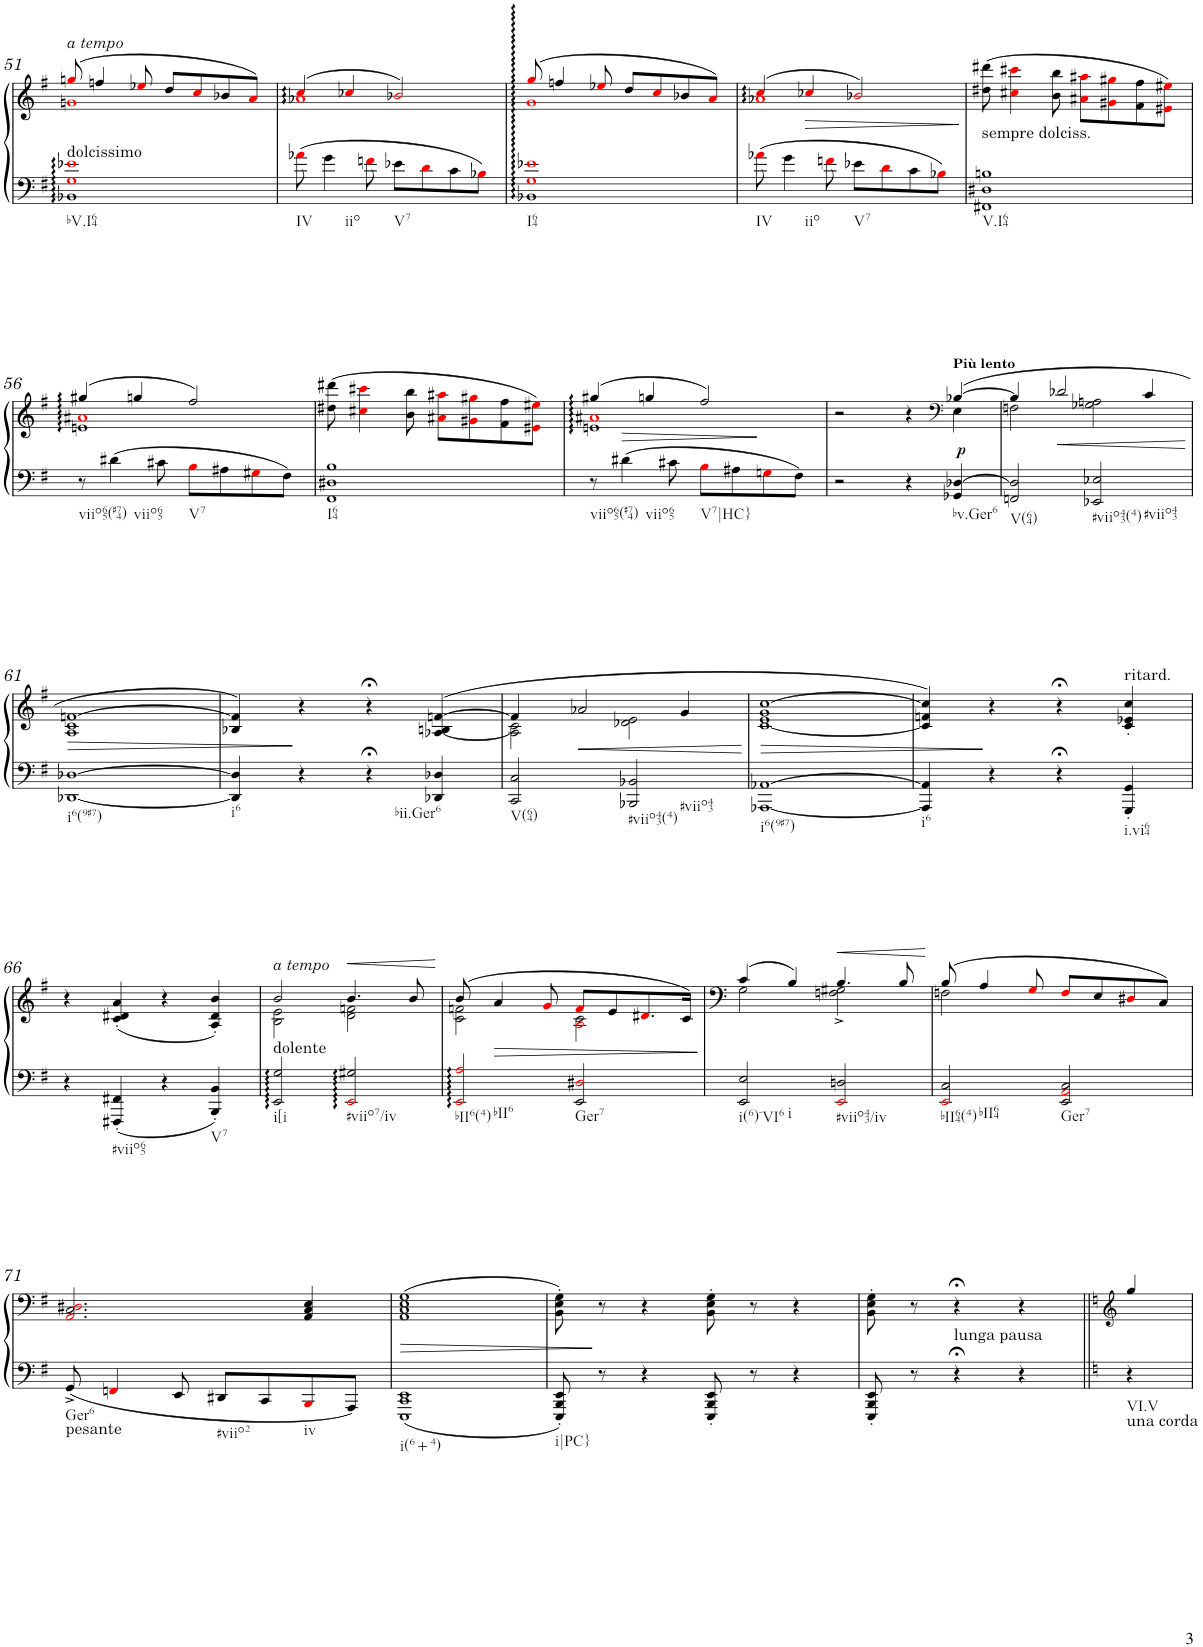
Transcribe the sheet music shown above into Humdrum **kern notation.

**kern	**kern	**dynam	**harte
*part1	*part1	*part1	*part1
*staff2	*staff1	*staff1/2	*
*I"Piano	*	*	*
*I'Pno.	*	*	*
!!LO:PB:g=z
*clefG2	*clefF4	*	*
*k[f#]	*k[f#]	*	*
*M4/4	*M4/4	*	*
*met(c)	*met(c)	*	*
=51	=51	=51	=51
*	*^	*	*
!	!LO:TX:a:i:t=a tempo	!	!	!
!LO:TX:a:t=dolcissimo	!	!	!	!
1BB-X 1Gi 1e-Xi	(8ggni/	1gni	.	.
.	4ffn/	.	.	.
.	8ee-Xi/	.	.	.
.	8dd/L	.	.	.
.	8cci/	.	.	.
.	8b-X/	.	.	.
.	8ai/J)	.	.	.
=52	=52	=52	=52	=52
8a-Xi\	(4cci/	1a-Xi	.	.
4g\	.	.	.	.
.	4cc-Xi/	.	.	.
8fni\	.	.	.	.
8e-X\L	2b-Xi/)	.	.	.
8di\	.	.	.	.
8c\	.	.	.	.
8B-Xi\J	.	.	.	.
=53	=53	=53	=53	=53
1BB-X 1Gi 1e-Xi	(8ggi/	1gi	.	.
.	4ffn/	.	.	.
.	8ee-Xi/	.	.	.
.	8dd/L	.	.	.
.	8cci/	.	.	.
.	8b-X/	.	.	.
.	8ai/J)	.	.	.
=54	=54	=54	=54	=54
8a-Xi\	(4cci/	1a-Xi	.	.
4g\	.	.	.	.
!	!	!	!LO:HP:b	!
.	4cc-Xi/	.	>	.
8fni\	.	.	.	.
8e-X\L	2b-Xi/)	.	.	.
8di\	.	.	.	.
8c\	.	.	.	.
8B-Xi\J	.	.	.	.
*	*v	*v	*	*
.	.	]	.
=55	=55	=55	=55
!	!LO:TX:b:t=sempre dolciss.	!	!
1FF#X 1D#X 1Bn	(8dd#X\ 8ddd#X\	.	.
.	4cc#Xi\ 4ccc#Xi\	.	.
.	8b\ 8bb\	.	.
.	8a#Xi\ 8aa#Xi\L	.	.
.	8g#Xi\ 8gg#Xi\	.	.
.	8f#\ 8ff#\	.	.
.	8e#Xi\ 8ee#Xi\J)	.	.
!!LO:LB:g=z
=56	=56	=56	=56
*	*^	*	*
8r	(4gg#X/	1en 1a#Xi	.	.
4d#X\	.	.	.	.
.	4ggn/	.	.	.
8c#X\	.	.	.	.
8Bi\L	2ff#/)	.	.	.
8A#X\	.	.	.	.
8G#Xi\	.	.	.	.
8F#\J	.	.	.	.
*	*v	*v	*	*
=57	=57	=57	=57
1FF# 1D#X 1B	(8dd#X\ 8ddd#X\	.	.
.	4cc#Xi\ 4ccc#Xi\	.	.
.	8b\ 8bb\	.	.
.	8a#Xi\ 8aa#Xi\L	.	.
.	8g#Xi\ 8gg#Xi\	.	.
.	8f#\ 8ff#\	.	.
.	8e#Xi\ 8ee#Xi\J)	.	.
=58	=58	=58	=58
*	*^	*	*
8r	(4gg#X/	1en 1a#Xi	.	.
4d#X\	.	.	.	.
.	4ggn/	.	.	.
8c#X\	.	.	.	.
8Bi\L	2ff#/)	.	.	.
8A#X\	.	.	.	.
8Gni\	.	.	.	.
8F#\J	.	.	.	.
=59	=59	=59	=59	=59
2r	2r	2ryy	.	.
4r	4r	4ryy	.	.
*	*clefF4	*	*	*
!	!LO:TX:a:B:t=Più lento	!	!	!
!	!	!	!LO:DY:b	!
4GG-X/ [4D-X/	([4B-X/	4E\	p	.
=60	=60	=60	=60	=60
2FFn/ 2D-/]	4B-/]	2Fn\	.	.
!	!	!	!LO:HP:b	!
.	2d-X/	.	<	.
2EE-X/ 2E-X/	.	2G-X\ 2An\	.	.
.	4c/	.	.	.
*	*v	*v	*	*
.	.	[	.
!!LO:LB:g=z
=61	=61	=61	=61
!	!	!LO:HP:b	!
[1DD-X [1D-X	1A 1c [1fn	>	.
=62	=62	=62	=62
4DD-/] 4D-/]	4B-X/ 4f/])	.	.
4r	4r	]	.
4r;<	4r;<	.	.
4DD-X/ 4D-X/	([4A-X/ 4Bn/ [4fn/	.	.
=63	=63	=63	=63
*	*^	*	*
2CC/ 2C/	4f/]	2A-\] 2c\	.	.
!	!	!	!LO:HP:b	!
.	2a-X/	.	<	.
2BBB-X/ 2BB-X/	.	2d-X\ 2e\	.	.
.	4g/	.	.	.
*	*v	*v	*	*
.	.	[	.
=64	=64	=64	=64
!	!	!LO:HP:b	!
[1AAA-X [1AA-X	[1c 1e 1g [1cc	>	.
=65	=65	=65	=65
4AAA-/] 4AA-/]	4c/] 4fn/ 4cc/])	.	.
4r	4r	]	.
4r;<	4r;<	.	.
!	!LO:TX:a:t=ritard.	!	!
4GGG/' 4GG/'	4c/' 4e-X/' 4cc/'	.	.
!!LO:LB:g=z
=66	=66	=66	=66
4r	4r	.	.
4FFF#X/' 4FF#X/'	(4c/' 4d#X/' 4a/'	.	.
4r	4r	.	.
4BBB/' 4BB/'	4A/' 4d#/' 4b/')	.	.
=67	=67	=67	=67
*	*^	*	*
!	!LO:TX:a:i:t=a tempo	!	!	!
!LO:TX:a:t=dolente	!	!	!	!
2EE/ 2G/	2b/	2B\ 2e\	.	.
!	!	!	!LO:HP:b	!
2EEi/ 2G#X/	4.b/	2d\ 2fn\	<	.
.	8b/	.	.	.
*	*v	*v	*	*
.	.	[	.
=68	=68	=68	=68
*	*^	*	*
2EEi/ 2Ai/	(8b/	2c\ 2fn\	.	.
!	!	!	!LO:HP:b	!
.	4a/	.	>	.
.	8gi/	.	.	.
!	!	!	!	!LO:H:kt=Ger7
2EE/ 2D#Xi/	8fi/L	2Ai\ 2c\	.	N
.	8e/	.	.	.
.	8.d#Xi/	.	.	.
.	16c/Jk)	.	.	.
*	*v	*v	*	*
.	.	]	.
=69	=69	=69	=69
*	*^	*	*
2EE/ 2E/	(4c/	2G\	.	.
.	4B/)	.	.	.
!	!	!	!LO:HP:b	!
2EEi/ 2Dn/	4.B/	2Fn\^ 2G#X\^	<	.
.	8B/	.	.	.
*	*v	*v	*	*
.	.	[	.
=70	=70	=70	=70
*	*^	*	*
2EEi/ 2C/	(8B/	2Fn\	.	.
.	4A/	.	.	.
.	8Gi/	.	.	.
!	!	!	!	!LO:H:kt=Ger7
2EE/ 2AAi/ 2C/	8Fi/L	2ryy	.	N
.	8E/	.	.	.
.	8D#Xi/	.	.	.
.	8C/J)	.	.	.
*	*v	*v	*	*
!!LO:LB:g=z
=71	=71	=71	=71
!LO:TX:b:t=pesante	!	!	!LO:H:kt=Ger6
8GG^/	2.AAi/ 2.C/ 2.D#Xi/	.	N
4FFni/	.	.	.
8EE/	.	.	.
8DD#X/L	.	.	.
8CC/	.	.	.
8BBBi/	4AA/ 4C/ 4E/	.	.
8AAA/J	.	.	.
=72	=72	=72	=72
!	!	!LO:HP:b	!
1EEE 1CC 1EE	(1AA 1C 1E 1G	>	.
=73	=73	=73	=73
8EEE/' 8BBB/' 8EE/'	8BB\' 8E\' 8G\')	.	.
8r	8r	]	.
4r	4r	.	.
8EEE/' 8BBB/' 8EE/'	8BB\' 8E\' 8G\'	.	.
8r	8r	.	.
4r	4r	.	.
=74	=74	=74	=74
8EEE/' 8BBB/' 8EE/'	8BB\' 8E\' 8G\'	.	.
8r	8r	.	.
!LO:TX:a:t=lunga pausa	!	!	!
4r;<	4r;<	.	.
4r	4r	.	.
=74X4||	=74X4||	=74X4||	=74X4||
*	*clefG2	*	*
*k[]	*k[]	*	*
!LO:TX:b:t=una corda	!	!	!
4r	4gg/	.	.
=	=	=	=
*-	*-	*-	*-
